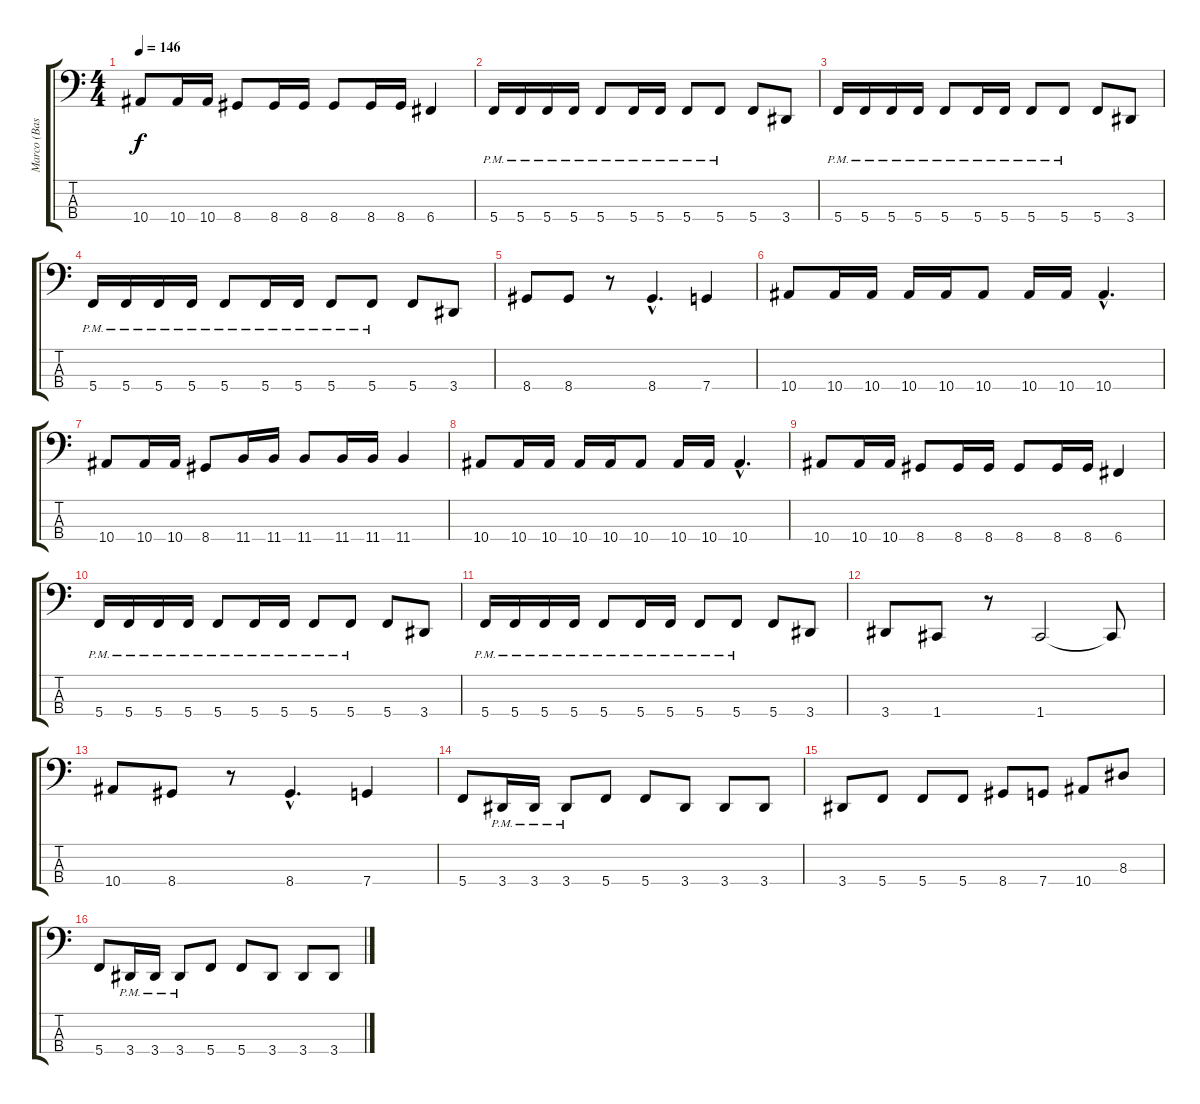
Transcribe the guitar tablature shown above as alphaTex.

\track ("Marco (Bass Guitar)" "Marco (Bas") {instrument electricbassfinger}
\staff {score tabs}
\tuning (F2 C2 G1 C1) {hide}
\ts (4 4)
\tempo 146
\clef f4
\ks c
10.4.8{dy f} 10.4.16 10.4.16 8.4.8 8.4.16 8.4.16 8.4.8 8.4.16 8.4.16 6.4.4 |
5.4{pm}.16 5.4{pm}.16 5.4{pm}.16 5.4{pm}.16 5.4{pm}.8 5.4{pm}.16 5.4{pm}.16 5.4{pm}.8 5.4{pm}.8 5.4.8 3.4.8 |
5.4{pm}.16 5.4{pm}.16 5.4{pm}.16 5.4{pm}.16 5.4{pm}.8 5.4{pm}.16 5.4{pm}.16 5.4{pm}.8 5.4{pm}.8 5.4.8 3.4.8 |
5.4{pm}.16 5.4{pm}.16 5.4{pm}.16 5.4{pm}.16 5.4{pm}.8 5.4{pm}.16 5.4{pm}.16 5.4{pm}.8 5.4{pm}.8 5.4.8 3.4.8 |
8.4.8 8.4.8 r.8 8.4{hac}.4{d} 7.4.4 |
10.4.8 10.4.16 10.4.16 10.4.16 10.4.16 10.4.8 10.4.16 10.4.16 10.4{hac}.4{d} |
10.4.8 10.4.16 10.4.16 8.4.8 11.4.16 11.4.16 11.4.8 11.4.16 11.4.16 11.4.4 |
10.4.8 10.4.16 10.4.16 10.4.16 10.4.16 10.4.8 10.4.16 10.4.16 10.4{hac}.4{d} |
10.4.8 10.4.16 10.4.16 8.4.8 8.4.16 8.4.16 8.4.8 8.4.16 8.4.16 6.4.4 |
5.4{pm}.16 5.4{pm}.16 5.4{pm}.16 5.4{pm}.16 5.4{pm}.8 5.4{pm}.16 5.4{pm}.16 5.4{pm}.8 5.4{pm}.8 5.4.8 3.4.8 |
5.4{pm}.16 5.4{pm}.16 5.4{pm}.16 5.4{pm}.16 5.4{pm}.8 5.4{pm}.16 5.4{pm}.16 5.4{pm}.8 5.4{pm}.8 5.4.8 3.4.8 |
3.4.8 1.4.8 r.8 1.4.2 1.4{t}.8 |
10.4.8 8.4.8 r.8 8.4{hac}.4{d} 7.4.4 |
5.4.8 3.4{pm}.16 3.4{pm}.16 3.4{pm}.8 5.4.8 5.4.8 3.4.8 3.4.8 3.4.8 |
3.4.8 5.4.8 5.4.8 5.4.8 8.4.8 7.4.8 10.4.8 8.3.8 |
5.4.8 3.4{pm}.16 3.4{pm}.16 3.4{pm}.8 5.4.8 5.4.8 3.4.8 3.4.8 3.4.8
